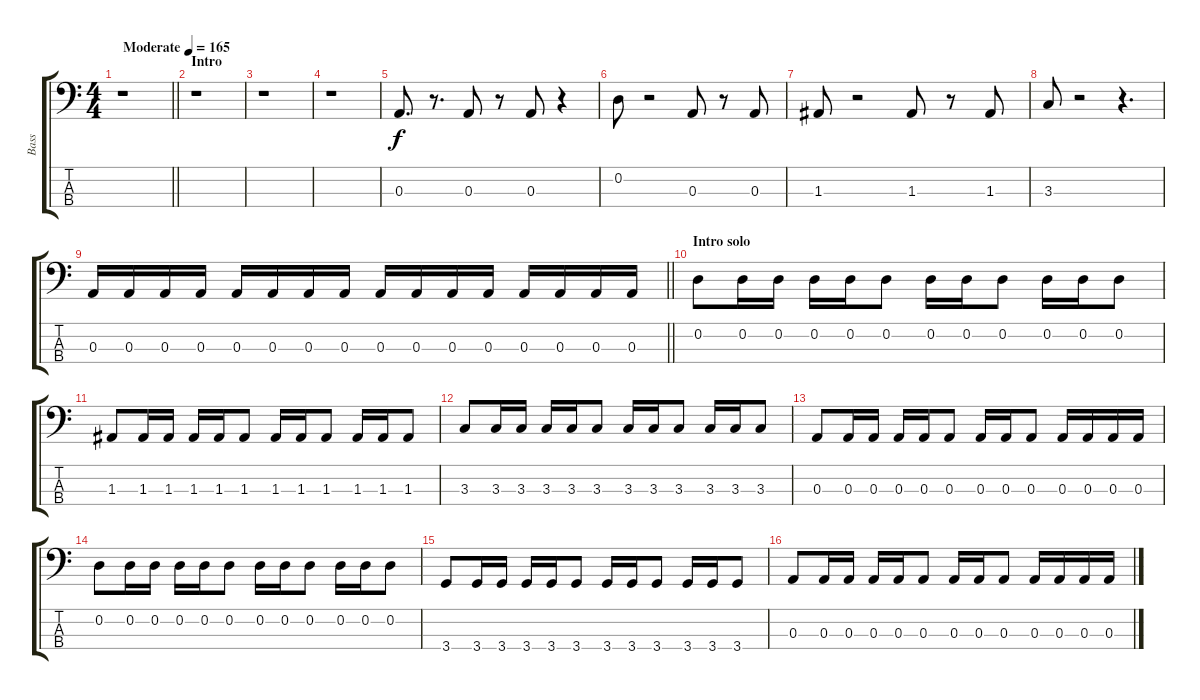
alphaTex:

\track ("Bass" "Bass") {instrument electricbassfinger}
\staff {score tabs}
\tuning (G2 D2 A1 E1) {hide}
\ts (4 4)
\tempo (165 "Moderate")
\clef f4
\barLineRight lightlight
\ks c
r.1{dy f instrument electricbassfinger} |
\section ("" "Intro")
r.1 |
r.1 |
r.1 |
0.3.8{d} r.8{d} 0.3.8 r.8 0.3.8 r.4 |
0.2.8 r.2 0.3.8 r.8 0.3.8 |
1.3.8 r.2 1.3.8 r.8 1.3.8 |
3.3.8 r.2 r.4{d} |
\barLineRight lightlight
0.3.16 0.3.16 0.3.16 0.3.16 0.3.16 0.3.16 0.3.16 0.3.16 0.3.16 0.3.16 0.3.16 0.3.16 0.3.16 0.3.16 0.3.16 0.3.16 |
\section ("" "Intro solo")
0.2.8 0.2.16 0.2.16 0.2.16 0.2.16 0.2.8 0.2.16 0.2.16 0.2.8 0.2.16 0.2.16 0.2.8 |
1.3.8 1.3.16 1.3.16 1.3.16 1.3.16 1.3.8 1.3.16 1.3.16 1.3.8 1.3.16 1.3.16 1.3.8 |
3.3.8 3.3.16 3.3.16 3.3.16 3.3.16 3.3.8 3.3.16 3.3.16 3.3.8 3.3.16 3.3.16 3.3.8 |
0.3.8 0.3.16 0.3.16 0.3.16 0.3.16 0.3.8 0.3.16 0.3.16 0.3.8 0.3.16 0.3.16 0.3.16 0.3.16 |
0.2.8 0.2.16 0.2.16 0.2.16 0.2.16 0.2.8 0.2.16 0.2.16 0.2.8 0.2.16 0.2.16 0.2.8 |
3.4.8 3.4.16 3.4.16 3.4.16 3.4.16 3.4.8 3.4.16 3.4.16 3.4.8 3.4.16 3.4.16 3.4.8 |
0.3.8 0.3.16 0.3.16 0.3.16 0.3.16 0.3.8 0.3.16 0.3.16 0.3.8 0.3.16 0.3.16 0.3.16 0.3.16
